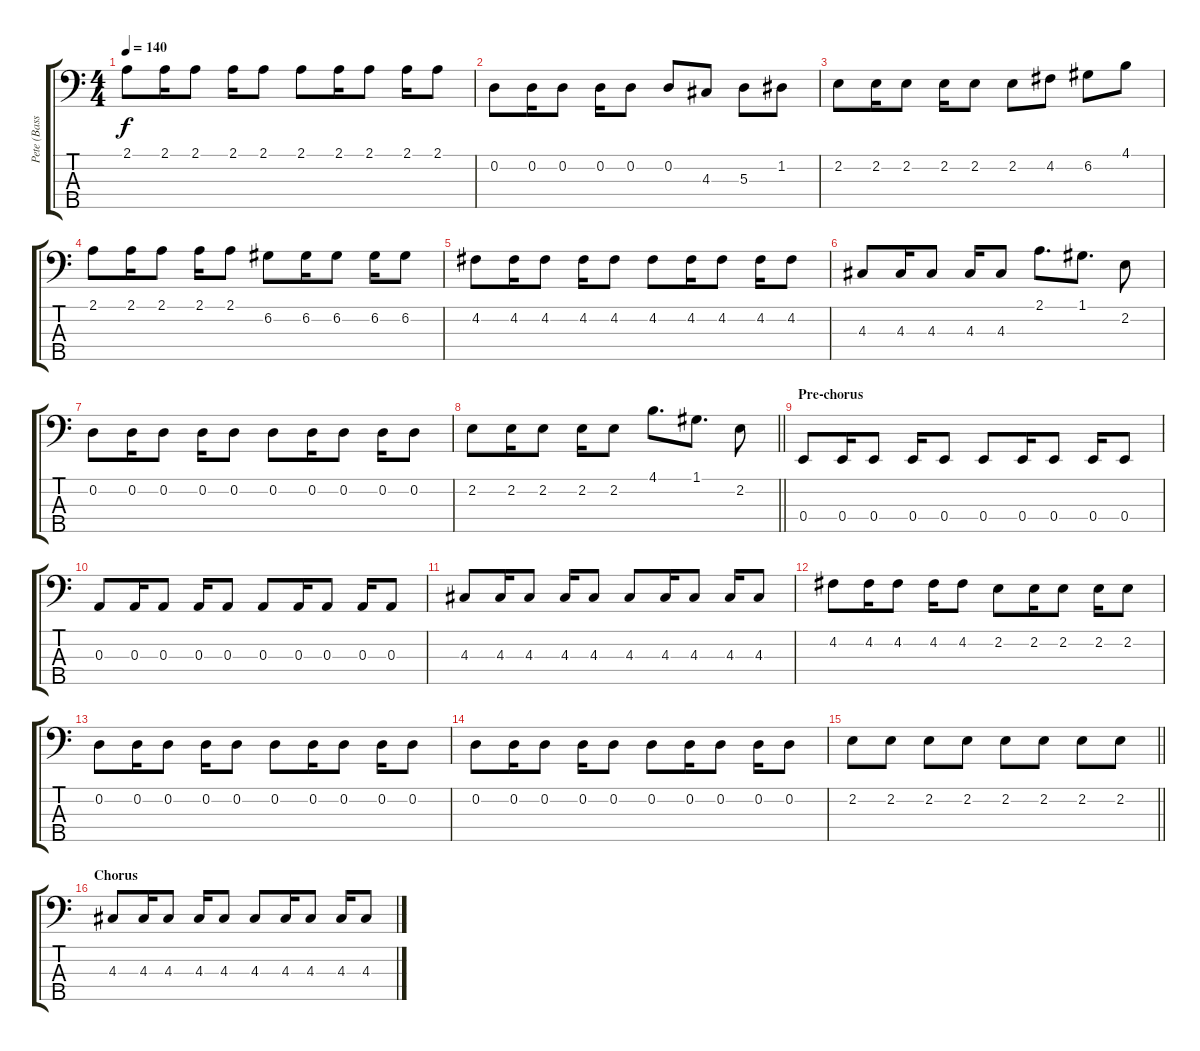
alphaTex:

\track ("Pete (Bass)" "Pete (Bass") {instrument electricbassfinger}
\staff {score tabs}
\tuning (G2 D2 A1 E1 B0) {hide}
\ts (4 4)
\tempo 140
\clef f4
\ks c
2.1.8{dy f} 2.1.16 2.1.8 2.1.16 2.1.8 2.1.8 2.1.16 2.1.8 2.1.16 2.1.8 |
0.2.8 0.2.16 0.2.8 0.2.16 0.2.8 0.2.8 4.3.8 5.3.8 1.2.8 |
2.2.8 2.2.16 2.2.8 2.2.16 2.2.8 2.2.8 4.2.8 6.2.8 4.1.8 |
2.1.8 2.1.16 2.1.8 2.1.16 2.1.8 6.2.8 6.2.16 6.2.8 6.2.16 6.2.8 |
4.2.8 4.2.16 4.2.8 4.2.16 4.2.8 4.2.8 4.2.16 4.2.8 4.2.16 4.2.8 |
4.3.8 4.3.16 4.3.8 4.3.16 4.3.8 2.1.8{d} 1.1.8{d} 2.2.8 |
0.2.8 0.2.16 0.2.8 0.2.16 0.2.8 0.2.8 0.2.16 0.2.8 0.2.16 0.2.8 |
\barLineRight lightlight
2.2.8 2.2.16 2.2.8 2.2.16 2.2.8 4.1.8{d} 1.1.8{d} 2.2.8 |
\section ("" "Pre-chorus")
0.4.8 0.4.16 0.4.8 0.4.16 0.4.8 0.4.8 0.4.16 0.4.8 0.4.16 0.4.8 |
0.3.8 0.3.16 0.3.8 0.3.16 0.3.8 0.3.8 0.3.16 0.3.8 0.3.16 0.3.8 |
4.3.8 4.3.16 4.3.8 4.3.16 4.3.8 4.3.8 4.3.16 4.3.8 4.3.16 4.3.8 |
4.2.8 4.2.16 4.2.8 4.2.16 4.2.8 2.2.8 2.2.16 2.2.8 2.2.16 2.2.8 |
0.2.8 0.2.16 0.2.8 0.2.16 0.2.8 0.2.8 0.2.16 0.2.8 0.2.16 0.2.8 |
0.2.8 0.2.16 0.2.8 0.2.16 0.2.8 0.2.8 0.2.16 0.2.8 0.2.16 0.2.8 |
\barLineRight lightlight
2.2.8 2.2.8 2.2.8 2.2.8 2.2.8 2.2.8 2.2.8 2.2.8 |
\section ("" "Chorus")
4.3.8 4.3.16 4.3.8 4.3.16 4.3.8 4.3.8 4.3.16 4.3.8 4.3.16 4.3.8
